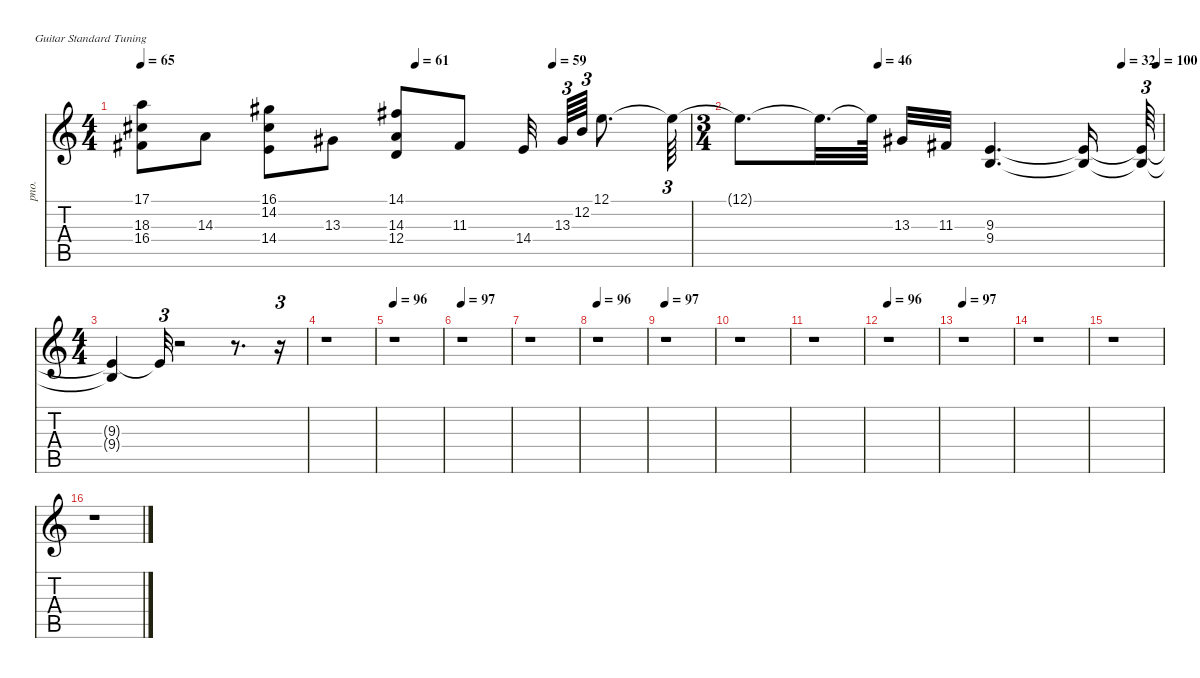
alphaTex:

\defaultSystemsLayout 4
\hideDynamics
\bracketExtendMode nobrackets
\otherSystemsTrackNameOrientation horizontal
\track ("Track 1" "pno.") {instrument acousticgrandpiano}
\staff {score tabs}
\tuning (E4 B3 G3 D3 A2 E2)
\ts (4 4)
\tempo 65
\tempo (61 0.5)
\tempo (59 0.75)
\clef g2
\ks c
(17.1 18.3{acc #} 16.4{acc #}).8{dy f beam Down} 14.3.8{beam Down} (16.1{acc #} 14.2{acc #} 14.4).8{beam Down} 13.3{acc #}.8{beam Down} (14.1{acc #} 14.3 12.4).8{beam Up} 11.3{acc #}.8{beam Up} 14.4.32{beam Up} 13.3{acc #}.64{tu (3 2) beam Up} 12.2.64{tu (3 2) dy mf beam Up} 12.1.8{d dy ff beam Down} 12.1{t}.64{tu (3 2) dy f beam Down} |
\ts (3 4)
\beaming (8 2 2 2 2)
\tempo (46 0.328767)
\tempo (32 0.90411)
\tempo (100 0.986301)
12.1{t}.8{d beam Down} 12.1{t}.32{d beam Down} 12.1{t}.64{beam Down} 13.3{acc #}.32{dy ff beam Up} 11.3{acc #}.32{dy f beam Up} (9.3 9.4).4{d beam Up} (9.3{t} 9.4{t}).16{beam Up} (9.3{t} 9.4{t}).64{tu (3 2) beam Up} |
\ts (4 4)
\beaming (8 2 2 2 2)
(9.3{t} 9.4{t}).4{beam Up} 9.3{t}.32{tu (3 2) beam Up} r.2{beam Up} r.8{d beam Up} r.16{tu (3 2) beam Up} |
r.1{beam Down} |
\tempo 96
r.1{beam Down} |
\tempo 97
r.1{beam Down} |
r.1{beam Down} |
\tempo 96
r.1{beam Down} |
\tempo 97
r.1{beam Down} |
r.1{beam Down} |
r.1{beam Down} |
\tempo 96
r.1{beam Down} |
\tempo 97
r.1{beam Down} |
r.1{beam Down} |
r.1{beam Down} |
r.1{beam Down}
